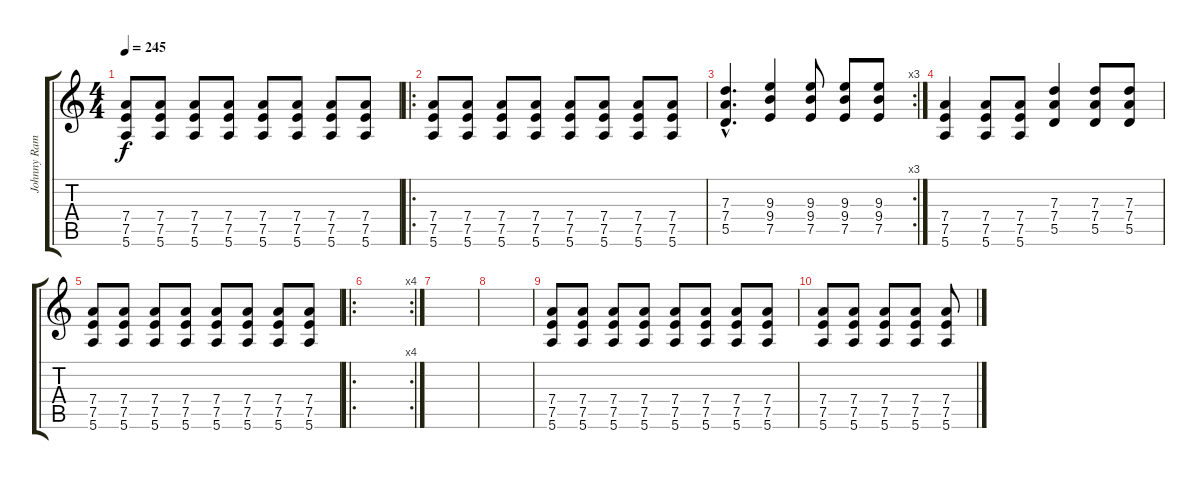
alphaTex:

\track ("Johnny Ramone" "Johnny Ram") {instrument distortionguitar}
\staff {score tabs}
\tuning (E4 B3 G3 D3 A2 E2) {hide}
\ts (4 4)
\tempo 245
\clef g2
\ks c
(7.4 7.5 5.6).8{dy f} (7.4 7.5 5.6).8 (7.4 7.5 5.6).8 (7.4 7.5 5.6).8 (7.4 7.5 5.6).8 (7.4 7.5 5.6).8 (7.4 7.5 5.6).8 (7.4 7.5 5.6).8 |
\ro
(7.4 7.5 5.6).8 (7.4 7.5 5.6).8 (7.4 7.5 5.6).8 (7.4 7.5 5.6).8 (7.4 7.5 5.6).8 (7.4 7.5 5.6).8 (7.4 7.5 5.6).8 (7.4 7.5 5.6).8 |
\rc 3
(7.3{hac} 7.4{hac} 5.5{hac}).4{d} (9.3 9.4 7.5).4 (9.3 9.4 7.5).8 (9.3 9.4 7.5).8 (9.3 9.4 7.5).8 |
(7.4 7.5 5.6).4 (7.4 7.5 5.6).8 (7.4 7.5 5.6).8 (7.3 7.4 5.5).4 (7.3 7.4 5.5).8 (7.3 7.4 5.5).8 |
(7.4 7.5 5.6).8 (7.4 7.5 5.6).8 (7.4 7.5 5.6).8 (7.4 7.5 5.6).8 (7.4 7.5 5.6).8 (7.4 7.5 5.6).8 (7.4 7.5 5.6).8 (7.4 7.5 5.6).8 |
\ro
\rc 4
|
|
|
(7.4 7.5 5.6).8 (7.4 7.5 5.6).8 (7.4 7.5 5.6).8 (7.4 7.5 5.6).8 (7.4 7.5 5.6).8 (7.4 7.5 5.6).8 (7.4 7.5 5.6).8 (7.4 7.5 5.6).8 |
(7.4 7.5 5.6).8 (7.4 7.5 5.6).8 (7.4 7.5 5.6).8 (7.4 7.5 5.6).8 (7.4 7.5 5.6).8
